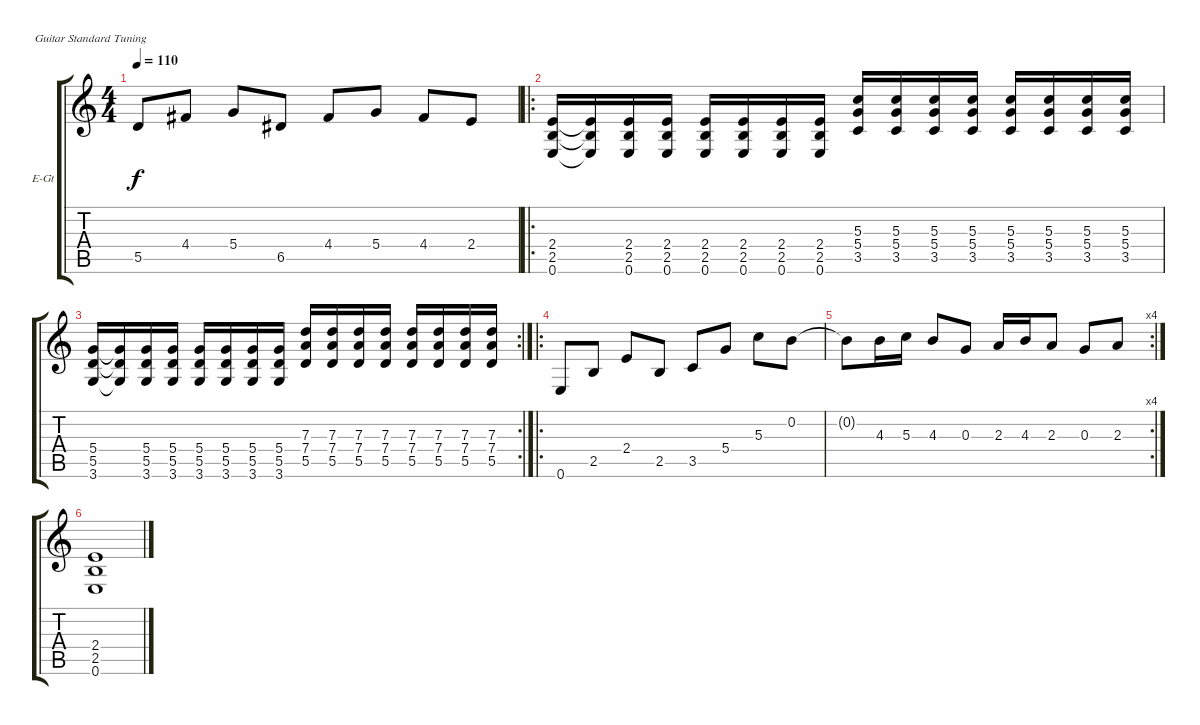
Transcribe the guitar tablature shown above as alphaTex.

\defaultSystemsLayout 4
\bracketExtendMode groupsimilarinstruments
\firstSystemTrackNameOrientation horizontal
\otherSystemsTrackNameOrientation horizontal
\track ("Максим Крамар[Distortion]" "E-Gt") {instrument distortionguitar}
\staff {score tabs}
\tuning (E4 B3 G3 D3 A2 E2)
\ts (4 4)
\tempo 110
\clef g2
\ks c
5.5.8{dy f} 4.4.8 5.4.8 6.5.8 4.4.8 5.4.8 4.4.8 2.4.8 |
\ro
(2.4 2.5 0.6).16 (2.4{t} 2.5{t} 0.6{t}).16 (2.4 2.5 0.6).16 (2.4 2.5 0.6).16 (2.4 2.5 0.6).16 (2.4 2.5 0.6).16 (2.4 2.5 0.6).16 (2.4 2.5 0.6).16 (5.3 5.4 3.5).16 (5.3 5.4 3.5).16 (5.3 5.4 3.5).16 (5.3 5.4 3.5).16 (5.3 5.4 3.5).16 (5.3 5.4 3.5).16 (5.3 5.4 3.5).16 (5.3 5.4 3.5).16 |
\rc 2
(5.4 5.5 3.6).16 (5.4{t} 5.5{t} 3.6{t}).16 (5.4 5.5 3.6).16 (5.4 5.5 3.6).16 (5.4 5.5 3.6).16 (5.4 5.5 3.6).16 (5.4 5.5 3.6).16 (5.4 5.5 3.6).16 (7.3 7.4 5.5).16 (7.3 7.4 5.5).16 (7.3 7.4 5.5).16 (7.3 7.4 5.5).16 (7.3 7.4 5.5).16 (7.3 7.4 5.5).16 (7.3 7.4 5.5).16 (7.3 7.4 5.5).16 |
\ro
0.6.8 2.5.8 2.4.8 2.5.8 3.5.8 5.4.8 5.3.8 0.2.8 |
\rc 4
0.2{t}.8 4.3.16 5.3.16 4.3.8 0.3.8 2.3.16 4.3.16 2.3.8 0.3.8 2.3.8 |
(2.4 2.5 0.6).1
